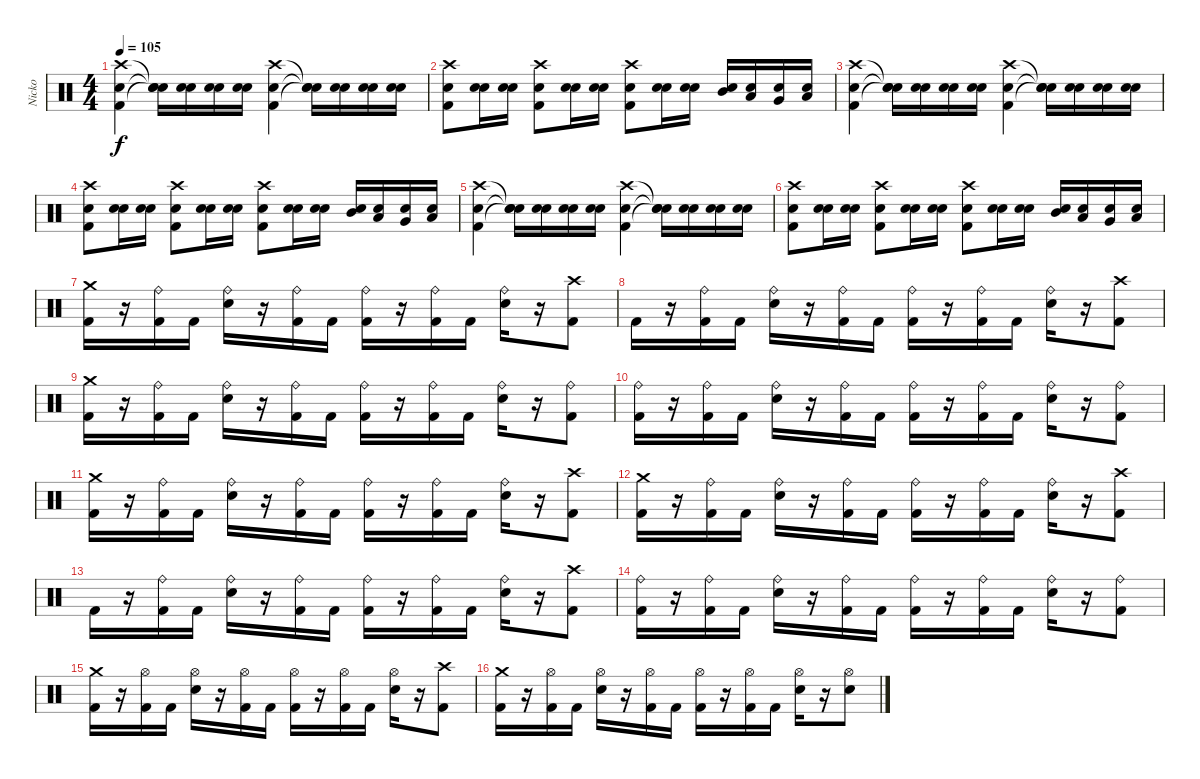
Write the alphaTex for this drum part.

\track ("Nicko" "Nicko") {instrument percussion}
\staff {score}
\articulation defaults
\ts (4 4)
\tempo 105
\clef neutral
\ks c
("Snare (hit)" "Kick (hit) 2" "Crash high (hit)").4{dy f} ("Snare (hit)"{t} "Snare (hit)"{t} "Snare (hit)"{t}).16 ("Snare (hit)" "Snare (hit) 2").16 ("Snare (hit)" "Snare (hit) 2").16 ("Snare (hit)" "Snare (hit) 2").16 ("Snare (hit)" "Kick (hit) 2" "Crash high (hit)").4 ("Snare (hit)"{t} "Snare (hit)"{t} "Snare (hit)"{t}).16 ("Snare (hit)" "Snare (hit) 2").16 ("Snare (hit)" "Snare (hit) 2").16 ("Snare (hit)" "Snare (hit) 2").16 |
("Snare (hit)" "Kick (hit) 2" "Crash high (hit)").8 ("Snare (hit)" "Snare (hit) 2").16 ("Snare (hit)" "Snare (hit) 2").16 ("Snare (hit)" "Kick (hit) 2" "Crash high (hit)").8 ("Snare (hit)" "Snare (hit) 2").16 ("Snare (hit)" "Snare (hit) 2").16 ("Snare (hit)" "Kick (hit) 2" "Crash high (hit)").8 ("Snare (hit)" "Snare (hit) 2").16 ("Snare (hit)" "Snare (hit) 2").16 ("Snare (hit)" "Mid Tom (hit)").16 ("Snare (hit)" "Low Tom (hit)").16 ("Snare (hit)" "Very Low Tom (hit)").16 ("Snare (hit)" "Low Floor Tom (hit)").16 |
("Snare (hit)" "Kick (hit) 2" "Crash high (hit)").4 ("Snare (hit)"{t} "Snare (hit)"{t} "Snare (hit)"{t}).16 ("Snare (hit)" "Snare (hit) 2").16 ("Snare (hit)" "Snare (hit) 2").16 ("Snare (hit)" "Snare (hit) 2").16 ("Snare (hit)" "Kick (hit) 2" "Crash high (hit)").4 ("Snare (hit)"{t} "Snare (hit)"{t} "Snare (hit)"{t}).16 ("Snare (hit)" "Snare (hit) 2").16 ("Snare (hit)" "Snare (hit) 2").16 ("Snare (hit)" "Snare (hit) 2").16 |
("Snare (hit)" "Kick (hit) 2" "Crash high (hit)").8 ("Snare (hit)" "Snare (hit) 2").16 ("Snare (hit)" "Snare (hit) 2").16 ("Snare (hit)" "Kick (hit) 2" "Crash high (hit)").8 ("Snare (hit)" "Snare (hit) 2").16 ("Snare (hit)" "Snare (hit) 2").16 ("Snare (hit)" "Kick (hit) 2" "Crash high (hit)").8 ("Snare (hit)" "Snare (hit) 2").16 ("Snare (hit)" "Snare (hit) 2").16 ("Snare (hit)" "Mid Tom (hit)").16 ("Snare (hit)" "Low Tom (hit)").16 ("Snare (hit)" "Very Low Tom (hit)").16 ("Snare (hit)" "Low Floor Tom (hit)").16 |
("Snare (hit)" "Kick (hit) 2" "Crash high (hit)").4 ("Snare (hit)"{t} "Snare (hit)"{t} "Snare (hit)"{t}).16 ("Snare (hit)" "Snare (hit) 2").16 ("Snare (hit)" "Snare (hit) 2").16 ("Snare (hit)" "Snare (hit) 2").16 ("Snare (hit)" "Kick (hit) 2" "Crash high (hit)").4 ("Snare (hit)"{t} "Snare (hit)"{t} "Snare (hit)"{t}).16 ("Snare (hit)" "Snare (hit) 2").16 ("Snare (hit)" "Snare (hit) 2").16 ("Snare (hit)" "Snare (hit) 2").16 |
("Snare (hit)" "Kick (hit) 2" "Crash high (hit)").8 ("Snare (hit)" "Snare (hit) 2").16 ("Snare (hit)" "Snare (hit) 2").16 ("Snare (hit)" "Kick (hit) 2" "Crash high (hit)").8 ("Snare (hit)" "Snare (hit) 2").16 ("Snare (hit)" "Snare (hit) 2").16 ("Snare (hit)" "Kick (hit) 2" "Crash high (hit)").8 ("Snare (hit)" "Snare (hit) 2").16 ("Snare (hit)" "Snare (hit) 2").16 ("Snare (hit)" "Mid Tom (hit)").16 ("Snare (hit)" "Low Tom (hit)").16 ("Snare (hit)" "Very Low Tom (hit)").16 ("Snare (hit)" "Low Floor Tom (hit)").16 |
("Crash medium (hit)" "Kick (hit) 2").16 r.16 ("Ride (bell)" "Kick (hit) 2").16 "Kick (hit) 2".16 ("Ride (bell)" "Snare (hit) 2").16 r.16 ("Ride (bell)" "Kick (hit) 2").16 "Kick (hit) 2".16 ("Ride (bell)" "Kick (hit) 2").16 r.16 ("Ride (bell)" "Kick (hit) 2").16 "Kick (hit) 2".16 ("Ride (bell)" "Snare (hit) 2").16 r.16 ("Crash high (hit)" "Kick (hit) 2").8 |
"Kick (hit) 2".16 r.16 ("Ride (bell)" "Kick (hit) 2").16 "Kick (hit) 2".16 ("Ride (bell)" "Snare (hit) 2").16 r.16 ("Ride (bell)" "Kick (hit) 2").16 "Kick (hit) 2".16 ("Ride (bell)" "Kick (hit) 2").16 r.16 ("Ride (bell)" "Kick (hit) 2").16 "Kick (hit) 2".16 ("Ride (bell)" "Snare (hit) 2").16 r.16 ("Crash high (hit)" "Kick (hit) 2").8 |
("Crash medium (hit)" "Kick (hit) 2").16 r.16 ("Ride (bell)" "Kick (hit) 2").16 "Kick (hit) 2".16 ("Ride (bell)" "Snare (hit) 2").16 r.16 ("Ride (bell)" "Kick (hit) 2").16 "Kick (hit) 2".16 ("Ride (bell)" "Kick (hit) 2").16 r.16 ("Ride (bell)" "Kick (hit) 2").16 "Kick (hit) 2".16 ("Ride (bell)" "Snare (hit) 2").16 r.16 ("Ride (bell)" "Kick (hit) 2").8 |
("Ride (bell)" "Kick (hit) 2").16 r.16 ("Ride (bell)" "Kick (hit) 2").16 "Kick (hit) 2".16 ("Ride (bell)" "Snare (hit) 2").16 r.16 ("Ride (bell)" "Kick (hit) 2").16 "Kick (hit) 2".16 ("Ride (bell)" "Kick (hit) 2").16 r.16 ("Ride (bell)" "Kick (hit) 2").16 "Kick (hit) 2".16 ("Ride (bell)" "Snare (hit) 2").16 r.16 ("Ride (bell)" "Kick (hit) 2").8 |
("Crash medium (hit)" "Kick (hit) 2").16 r.16 ("Ride (bell)" "Kick (hit) 2").16 "Kick (hit) 2".16 ("Ride (bell)" "Snare (hit) 2").16 r.16 ("Ride (bell)" "Kick (hit) 2").16 "Kick (hit) 2".16 ("Ride (bell)" "Kick (hit) 2").16 r.16 ("Ride (bell)" "Kick (hit) 2").16 "Kick (hit) 2".16 ("Ride (bell)" "Snare (hit) 2").16 r.16 ("Crash high (hit)" "Kick (hit) 2").8 |
("Crash medium (hit)" "Kick (hit) 2").16 r.16 ("Ride (bell)" "Kick (hit) 2").16 "Kick (hit) 2".16 ("Ride (bell)" "Snare (hit) 2").16 r.16 ("Ride (bell)" "Kick (hit) 2").16 "Kick (hit) 2".16 ("Ride (bell)" "Kick (hit) 2").16 r.16 ("Ride (bell)" "Kick (hit) 2").16 "Kick (hit) 2".16 ("Ride (bell)" "Snare (hit) 2").16 r.16 ("Crash high (hit)" "Kick (hit) 2").8 |
"Kick (hit) 2".16 r.16 ("Ride (bell)" "Kick (hit) 2").16 "Kick (hit) 2".16 ("Ride (bell)" "Snare (hit) 2").16 r.16 ("Ride (bell)" "Kick (hit) 2").16 "Kick (hit) 2".16 ("Ride (bell)" "Kick (hit) 2").16 r.16 ("Ride (bell)" "Kick (hit) 2").16 "Kick (hit) 2".16 ("Ride (bell)" "Snare (hit) 2").16 r.16 ("Crash high (hit)" "Kick (hit) 2").8 |
("Ride (bell)" "Kick (hit) 2").16 r.16 ("Ride (bell)" "Kick (hit) 2").16 "Kick (hit) 2".16 ("Ride (bell)" "Snare (hit) 2").16 r.16 ("Ride (bell)" "Kick (hit) 2").16 "Kick (hit) 2".16 ("Ride (bell)" "Kick (hit) 2").16 r.16 ("Ride (bell)" "Kick (hit) 2").16 "Kick (hit) 2".16 ("Ride (bell)" "Snare (hit) 2").16 r.16 ("Ride (bell)" "Kick (hit) 2").8 |
("Crash medium (hit)" "Kick (hit) 2").16 r.16 ("Hi-Hat (open)" "Kick (hit) 2").16 "Kick (hit) 2".16 ("Hi-Hat (open)" "Snare (hit) 2").16 r.16 ("Hi-Hat (open)" "Kick (hit) 2").16 "Kick (hit) 2".16 ("Hi-Hat (open)" "Kick (hit) 2").16 r.16 ("Hi-Hat (open)" "Kick (hit) 2").16 "Kick (hit) 2".16 ("Hi-Hat (open)" "Snare (hit) 2").16 r.16 ("Crash high (hit)" "Kick (hit) 2").8 |
("Crash medium (hit)" "Kick (hit) 2").16 r.16 ("Hi-Hat (open)" "Kick (hit) 2").16 "Kick (hit) 2".16 ("Hi-Hat (open)" "Snare (hit) 2").16 r.16 ("Hi-Hat (open)" "Kick (hit) 2").16 "Kick (hit) 2".16 ("Hi-Hat (open)" "Kick (hit) 2").16 r.16 ("Hi-Hat (open)" "Kick (hit) 2").16 "Kick (hit) 2".16 ("Hi-Hat (open)" "Snare (hit) 2").16 r.16 ("Hi-Hat (open)" "Snare (hit) 2").8
